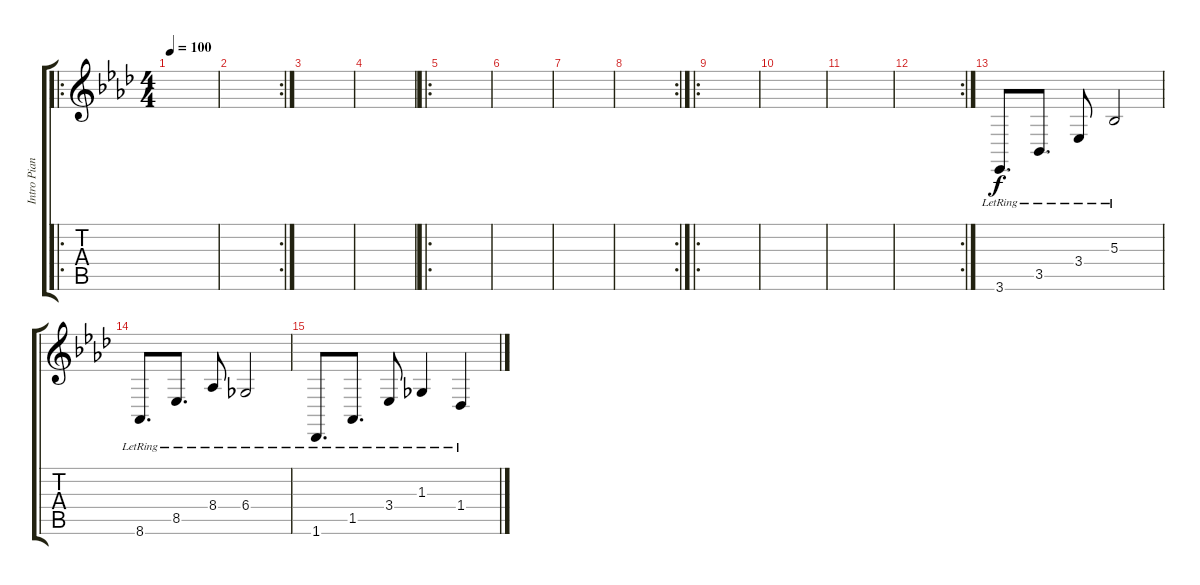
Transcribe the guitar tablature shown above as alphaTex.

\track ("Intro Piano" "Intro Pian") {instrument brightacousticpiano}
\staff {score tabs}
\tuning (D4 A3 F3 C3 G2 C2) {hide}
\ro
\ts (4 4)
\tempo 100
\clef g2
\ks ab
|
\rc 2
|
|
|
\ro
|
|
|
\rc 2
|
\ro
|
|
|
\rc 2
|
3.6{lr}.8{d} 3.5{lr}.8{d} 3.4{lr}.8 5.3{lr}.2 |
8.6{lr}.8{d} 8.5{lr}.8{d} 8.4{lr}.8 6.4{lr}.2 |
1.6{lr}.8{d} 1.5{lr}.8{d} 3.4{lr}.8 1.3{lr}.4 1.4{lr}.4
